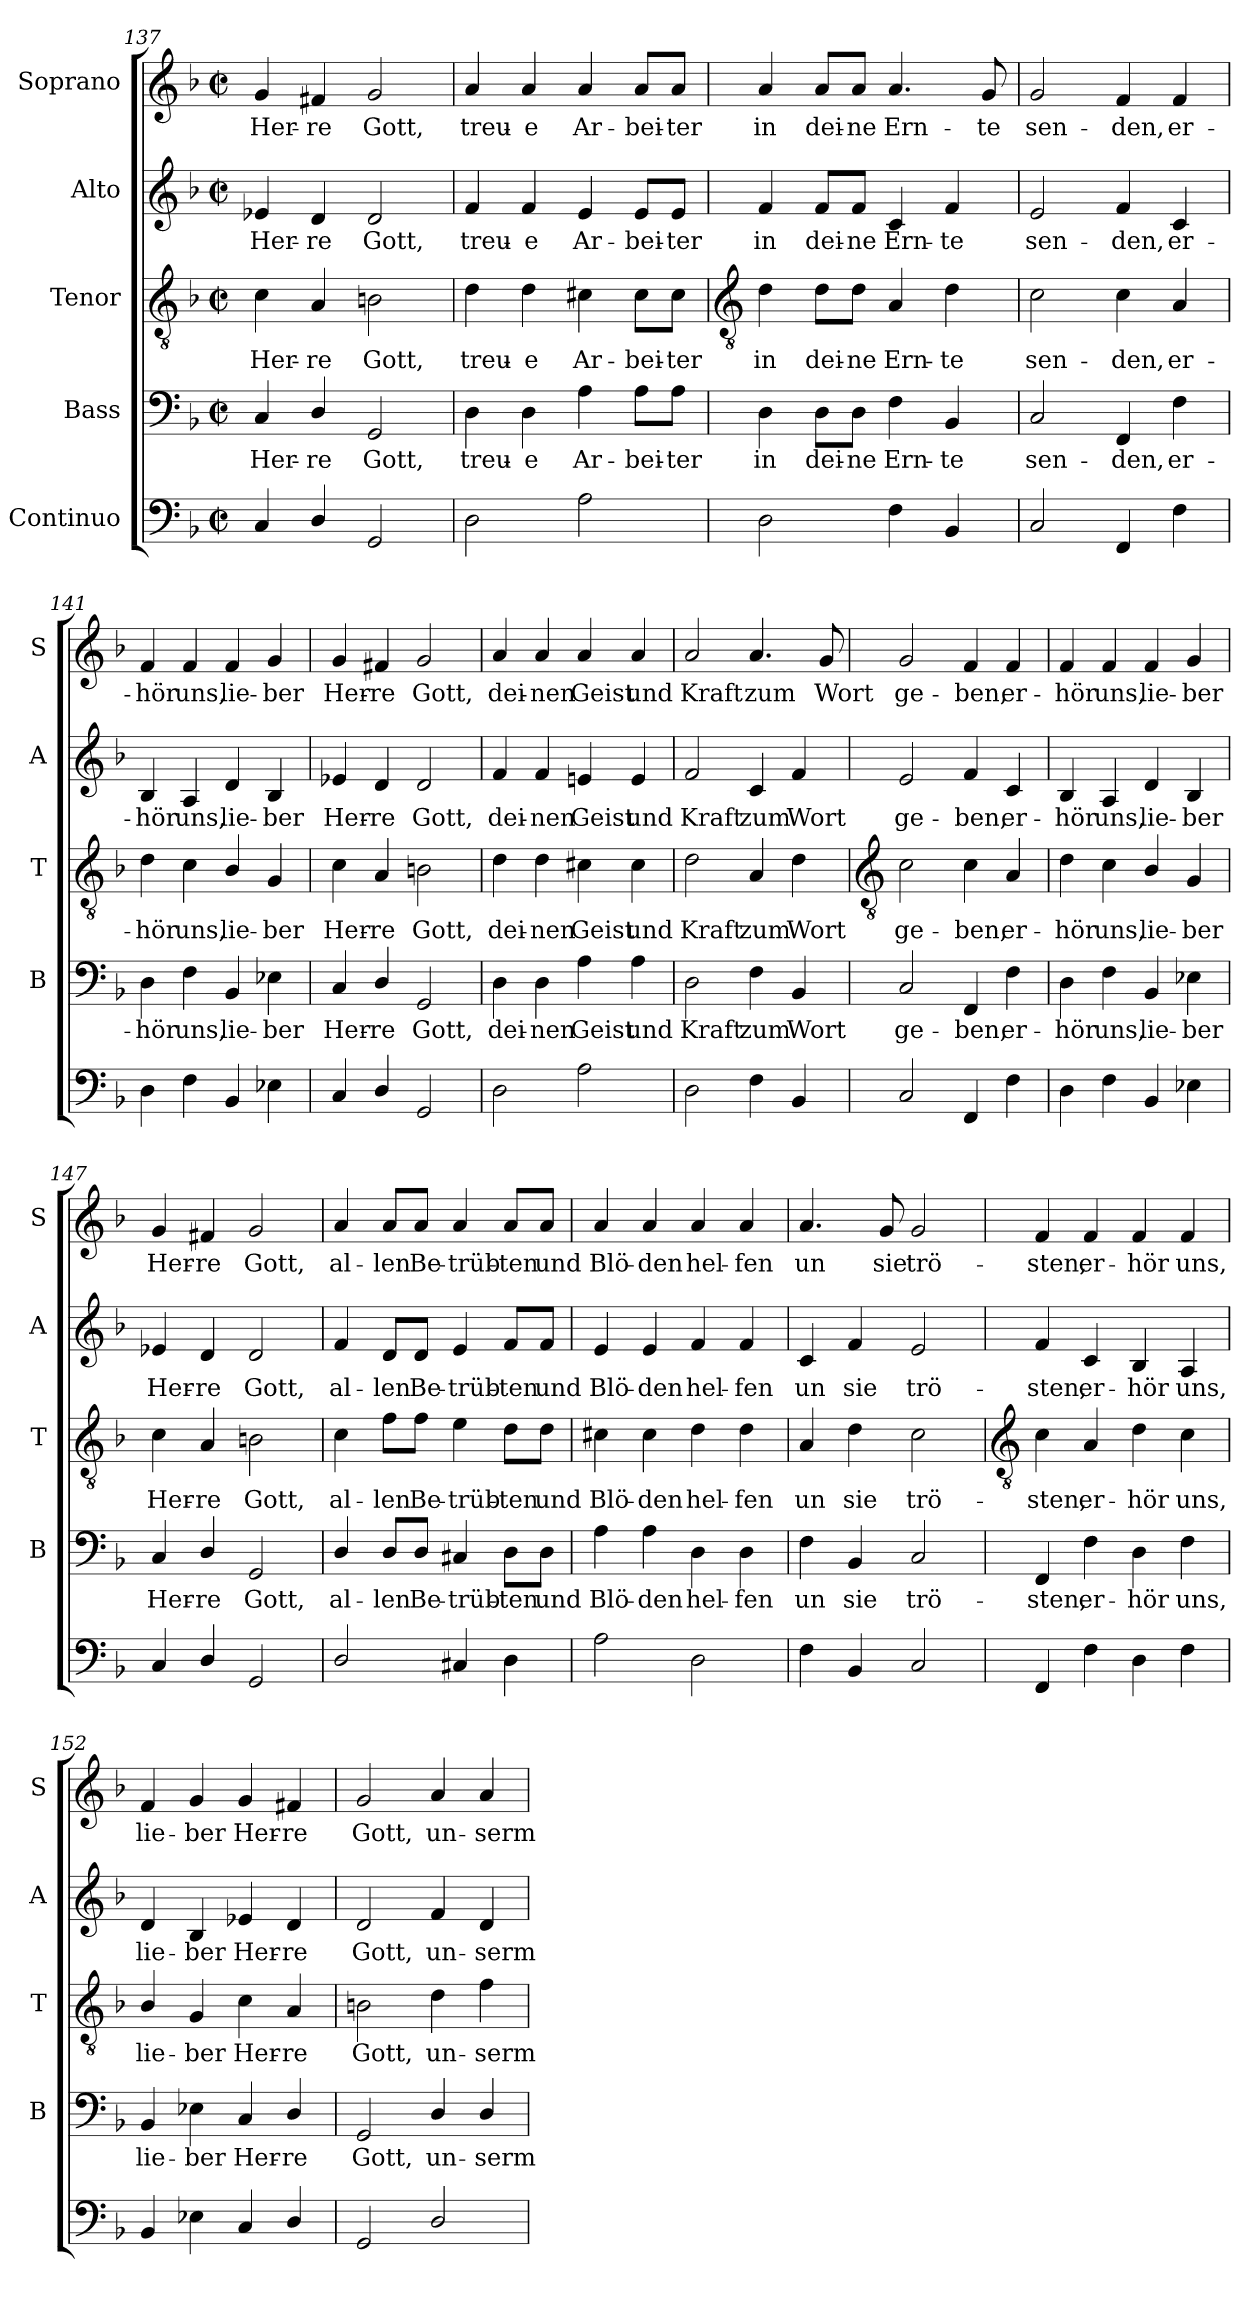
**kern	**kern	**text	**kern	**text	**kern	**text	**kern	**text
*part5	*part4	*part4	*part3	*part3	*part2	*part2	*part1	*part1
*staff5	*staff4	*staff4	*staff3	*staff3	*staff2	*staff2	*staff1	*staff1
*I"Continuo	*I"Bass	*	*I"Tenor	*	*I"Alto	*	*I"Soprano	*
*	*I'B	*	*I'T	*	*I'A	*	*I'S	*
*clefF4	*clefF4	*	*clefGv2	*	*clefG2	*	*clefG2	*
*k[b-]	*k[b-]	*	*k[b-]	*	*k[b-]	*	*k[b-]	*
*F:	*F:	*	*F:	*	*F:	*	*F:	*
*M2/2	*M2/2	*	*M2/2	*	*M2/2	*	*M2/2	*
*met(c|)	*met(c|)	*	*met(c|)	*	*met(c|)	*	*met(c|)	*
=137	=137	=137	=137	=137	=137	=137	=137	=137
!	!	!LO:LY:b	!	!LO:LY:b	!	!LO:LY:b	!	!LO:LY:b
4C	4C	Her-	4c	Her-	4e-X	Her-	4g	Her-
!	!	!LO:LY:b	!	!LO:LY:b	!	!LO:LY:b	!	!LO:LY:b
4D/	4D/	-re	4A	-re	4d	-re	4f#X	-re
!	!	!LO:LY:b	!	!LO:LY:b	!	!LO:LY:b	!	!LO:LY:b
2GG	2GG	Gott,	2Bn	Gott,	2d	Gott,	2g	Gott,
=138	=138	=138	=138	=138	=138	=138	=138	=138
!	!	!LO:LY:b	!	!LO:LY:b	!	!LO:LY:b	!	!LO:LY:b
2D	4D	treu-	4d	treu-	4f	treu-	4a	treu-
!	!	!LO:LY:b	!	!LO:LY:b	!	!LO:LY:b	!	!LO:LY:b
.	4D	-e	4d	-e	4f	-e	4a	-e
!	!	!LO:LY:b	!	!LO:LY:b	!	!LO:LY:b	!	!LO:LY:b
2A	4A	Ar-	4c#X	Ar-	4e	Ar-	4a	Ar-
!	!	!LO:LY:b	!	!LO:LY:b	!	!LO:LY:b	!	!LO:LY:b
.	8A\L	-bei-	8c#\L	-bei-	8e/L	-bei-	8a/L	-bei-
!	!	!LO:LY:b	!	!LO:LY:b	!	!LO:LY:b	!	!LO:LY:b
.	8A\J	-ter	8c#\J	-ter	8e/J	-ter	8a/J	-ter
!!LO:LB:g=z
=139	=139	=139	=139	=139	=139	=139	=139	=139
*	*	*	*clefGv2	*	*	*	*	*
!	!	!LO:LY:b	!	!LO:LY:b	!	!LO:LY:b	!	!LO:LY:b
2D	4D	in	4d	in	4f	in	4a	in
!	!	!LO:LY:b	!	!LO:LY:b	!	!LO:LY:b	!	!LO:LY:b
.	8D\L	dei-	8d\L	dei-	8f/L	dei-	8a/L	dei-
!	!	!LO:LY:b	!	!LO:LY:b	!	!LO:LY:b	!	!LO:LY:b
.	8D\J	-ne	8d\J	-ne	8f/J	-ne	8a/J	-ne
!	!	!LO:LY:b	!	!LO:LY:b	!	!LO:LY:b	!	!LO:LY:b
4F	4F	Ern-	4A	Ern-	4c	Ern-	4.a	Ern-
!	!	!LO:LY:b	!	!LO:LY:b	!	!LO:LY:b	!	!
4BB-	4BB-	-te	4d	-te	4f	-te	.	.
!	!	!	!	!	!	!	!	!LO:LY:b
.	.	.	.	.	.	.	8g	-te
=140	=140	=140	=140	=140	=140	=140	=140	=140
!	!	!LO:LY:b	!	!LO:LY:b	!	!LO:LY:b	!	!LO:LY:b
2C	2C	sen-	2c	sen-	2e	sen-	2g	sen-
!	!	!LO:LY:b	!	!LO:LY:b	!	!LO:LY:b	!	!LO:LY:b
4FF	4FF	-den,	4c	-den,	4f	-den,	4f	-den,
!	!	!LO:LY:b	!	!LO:LY:b	!	!LO:LY:b	!	!LO:LY:b
4F	4F	er-	4A	er-	4c	er-	4f	er-
=141	=141	=141	=141	=141	=141	=141	=141	=141
!	!	!LO:LY:b	!	!LO:LY:b	!	!LO:LY:b	!	!LO:LY:b
4D	4D	-hör	4d	-hör	4B-	-hör	4f	-hör
!	!	!LO:LY:b	!	!LO:LY:b	!	!LO:LY:b	!	!LO:LY:b
4F	4F	uns,	4c	uns,	4A	uns,	4f	uns,
!	!	!LO:LY:b	!	!LO:LY:b	!	!LO:LY:b	!	!LO:LY:b
4BB-	4BB-	lie-	4B-/	lie-	4d	lie-	4f	lie-
!	!	!LO:LY:b	!	!LO:LY:b	!	!LO:LY:b	!	!LO:LY:b
4E-X	4E-X	-ber	4G	-ber	4B-	-ber	4g	-ber
=142	=142	=142	=142	=142	=142	=142	=142	=142
!	!	!LO:LY:b	!	!LO:LY:b	!	!LO:LY:b	!	!LO:LY:b
4C	4C	Her-	4c	Her-	4e-X	Her-	4g	Her-
!	!	!LO:LY:b	!	!LO:LY:b	!	!LO:LY:b	!	!LO:LY:b
4D/	4D/	-re	4A	-re	4d	-re	4f#X	-re
!	!	!LO:LY:b	!	!LO:LY:b	!	!LO:LY:b	!	!LO:LY:b
2GG	2GG	Gott,	2Bn	Gott,	2d	Gott,	2g	Gott,
=143	=143	=143	=143	=143	=143	=143	=143	=143
!	!	!LO:LY:b	!	!LO:LY:b	!	!LO:LY:b	!	!LO:LY:b
2D	4D	dei-	4d	dei-	4f	dei-	4a	dei-
!	!	!LO:LY:b	!	!LO:LY:b	!	!LO:LY:b	!	!LO:LY:b
.	4D	-nen	4d	-nen	4f	-nen	4a	-nen
!	!	!LO:LY:b	!	!LO:LY:b	!	!LO:LY:b	!	!LO:LY:b
2A	4A	Geist	4c#X	Geist	4en	Geist	4a	Geist
!	!	!LO:LY:b	!	!LO:LY:b	!	!LO:LY:b	!	!LO:LY:b
.	4A	und	4c#	und	4e	und	4a	und
=144	=144	=144	=144	=144	=144	=144	=144	=144
!	!	!LO:LY:b	!	!LO:LY:b	!	!LO:LY:b	!	!LO:LY:b
2D	2D	Kraft	2d	Kraft	2f	Kraft	2a	Kraft
!	!	!LO:LY:b	!	!LO:LY:b	!	!LO:LY:b	!	!LO:LY:b
4F	4F	zum	4A	zum	4c	zum	4.a	zum
!	!	!LO:LY:b	!	!LO:LY:b	!	!LO:LY:b	!	!
4BB-	4BB-	Wort	4d	Wort	4f	Wort	.	.
!	!	!	!	!	!	!	!	!LO:LY:b
.	.	.	.	.	.	.	8g	Wort
!!LO:LB:g=z
=145	=145	=145	=145	=145	=145	=145	=145	=145
*	*	*	*clefGv2	*	*	*	*	*
!	!	!LO:LY:b	!	!LO:LY:b	!	!LO:LY:b	!	!LO:LY:b
2C	2C	ge-	2c	ge-	2e	ge-	2g	ge-
!	!	!LO:LY:b	!	!LO:LY:b	!	!LO:LY:b	!	!LO:LY:b
4FF	4FF	-ben,	4c	-ben,	4f	-ben,	4f	-ben,
!	!	!LO:LY:b	!	!LO:LY:b	!	!LO:LY:b	!	!LO:LY:b
4F	4F	er-	4A	er-	4c	er-	4f	er-
=146	=146	=146	=146	=146	=146	=146	=146	=146
!	!	!LO:LY:b	!	!LO:LY:b	!	!LO:LY:b	!	!LO:LY:b
4D	4D	-hör	4d	-hör	4B-	-hör	4f	-hör
!	!	!LO:LY:b	!	!LO:LY:b	!	!LO:LY:b	!	!LO:LY:b
4F	4F	uns,	4c	uns,	4A	uns,	4f	uns,
!	!	!LO:LY:b	!	!LO:LY:b	!	!LO:LY:b	!	!LO:LY:b
4BB-	4BB-	lie-	4B-/	lie-	4d	lie-	4f	lie-
!	!	!LO:LY:b	!	!LO:LY:b	!	!LO:LY:b	!	!LO:LY:b
4E-X	4E-X	-ber	4G	-ber	4B-	-ber	4g	-ber
=147	=147	=147	=147	=147	=147	=147	=147	=147
!	!	!LO:LY:b	!	!LO:LY:b	!	!LO:LY:b	!	!LO:LY:b
4C	4C	Her-	4c	Her-	4e-X	Her-	4g	Her-
!	!	!LO:LY:b	!	!LO:LY:b	!	!LO:LY:b	!	!LO:LY:b
4D/	4D/	-re	4A	-re	4d	-re	4f#X	-re
!	!	!LO:LY:b	!	!LO:LY:b	!	!LO:LY:b	!	!LO:LY:b
2GG	2GG	Gott,	2Bn	Gott,	2d	Gott,	2g	Gott,
=148	=148	=148	=148	=148	=148	=148	=148	=148
!	!	!LO:LY:b	!	!LO:LY:b	!	!LO:LY:b	!	!LO:LY:b
2D/	4D/	al-	4c	al-	4f	al-	4a	al-
!	!	!LO:LY:b	!	!LO:LY:b	!	!LO:LY:b	!	!LO:LY:b
.	8D/L	-len	8f\L	-len	8d/L	-len	8a/L	-len
!	!	!LO:LY:b	!	!LO:LY:b	!	!LO:LY:b	!	!LO:LY:b
.	8D/J	Be-	8f\J	Be-	8d/J	Be-	8a/J	Be-
!	!	!LO:LY:b	!	!LO:LY:b	!	!LO:LY:b	!	!LO:LY:b
4C#X	4C#X	-trüb-	4e	-trüb-	4e	-trüb-	4a	-trüb-
!	!	!LO:LY:b	!	!LO:LY:b	!	!LO:LY:b	!	!LO:LY:b
4D	8D\L	-ten	8d\L	-ten	8f/L	-ten	8a/L	-ten
!	!	!LO:LY:b	!	!LO:LY:b	!	!LO:LY:b	!	!LO:LY:b
.	8D\J	und	8d\J	und	8f/J	und	8a/J	und
=149	=149	=149	=149	=149	=149	=149	=149	=149
!	!	!LO:LY:b	!	!LO:LY:b	!	!LO:LY:b	!	!LO:LY:b
2A	4A	Blö-	4c#X	Blö-	4e	Blö-	4a	Blö-
!	!	!LO:LY:b	!	!LO:LY:b	!	!LO:LY:b	!	!LO:LY:b
.	4A	-den	4c#	-den	4e	-den	4a	-den
!	!	!LO:LY:b	!	!LO:LY:b	!	!LO:LY:b	!	!LO:LY:b
2D	4D	hel-	4d	hel-	4f	hel-	4a	hel-
!	!	!LO:LY:b	!	!LO:LY:b	!	!LO:LY:b	!	!LO:LY:b
.	4D	-fen	4d	-fen	4f	-fen	4a	-fen
=150	=150	=150	=150	=150	=150	=150	=150	=150
!	!	!LO:LY:b	!	!LO:LY:b	!	!LO:LY:b	!	!LO:LY:b
4F	4F	un	4A	un	4c	un	4.a	un
!	!	!LO:LY:b	!	!LO:LY:b	!	!LO:LY:b	!	!
4BB-	4BB-	sie	4d	sie	4f	sie	.	.
!	!	!	!	!	!	!	!	!LO:LY:b
.	.	.	.	.	.	.	8g	sie
!	!	!LO:LY:b	!	!LO:LY:b	!	!LO:LY:b	!	!LO:LY:b
2C	2C	trö-	2c	trö-	2e	trö-	2g	trö-
!!LO:LB:g=z
=151	=151	=151	=151	=151	=151	=151	=151	=151
*	*	*	*clefGv2	*	*	*	*	*
!	!	!LO:LY:b	!	!LO:LY:b	!	!LO:LY:b	!	!LO:LY:b
4FF	4FF	-sten,	4c	-sten,	4f	-sten,	4f	-sten,
!	!	!LO:LY:b	!	!LO:LY:b	!	!LO:LY:b	!	!LO:LY:b
4F	4F	er-	4A	er-	4c	er-	4f	er-
!	!	!LO:LY:b	!	!LO:LY:b	!	!LO:LY:b	!	!LO:LY:b
4D	4D	-hör	4d	-hör	4B-	-hör	4f	-hör
!	!	!LO:LY:b	!	!LO:LY:b	!	!LO:LY:b	!	!LO:LY:b
4F	4F	uns,	4c	uns,	4A	uns,	4f	uns,
=152	=152	=152	=152	=152	=152	=152	=152	=152
!	!	!LO:LY:b	!	!LO:LY:b	!	!LO:LY:b	!	!LO:LY:b
4BB-	4BB-	lie-	4B-/	lie-	4d	lie-	4f	lie-
!	!	!LO:LY:b	!	!LO:LY:b	!	!LO:LY:b	!	!LO:LY:b
4E-X	4E-X	-ber	4G	-ber	4B-	-ber	4g	-ber
!	!	!LO:LY:b	!	!LO:LY:b	!	!LO:LY:b	!	!LO:LY:b
4C	4C	Her-	4c	Her-	4e-X	Her-	4g	Her-
!	!	!LO:LY:b	!	!LO:LY:b	!	!LO:LY:b	!	!LO:LY:b
4D/	4D/	-re	4A	-re	4d	-re	4f#X	-re
=153	=153	=153	=153	=153	=153	=153	=153	=153
!	!	!LO:LY:b	!	!LO:LY:b	!	!LO:LY:b	!	!LO:LY:b
2GG	2GG	Gott,	2Bn	Gott,	2d	Gott,	2g	Gott,
!	!	!LO:LY:b	!	!LO:LY:b	!	!LO:LY:b	!	!LO:LY:b
2D/	4D/	un-	4d	un-	4f	un-	4a	un-
!	!	!LO:LY:b	!	!LO:LY:b	!	!LO:LY:b	!	!LO:LY:b
.	4D/	-serm	4f	-serm	4d	-serm	4a	-serm
=	=	=	=	=	=	=	=	=
*-	*-	*-	*-	*-	*-	*-	*-	*-
